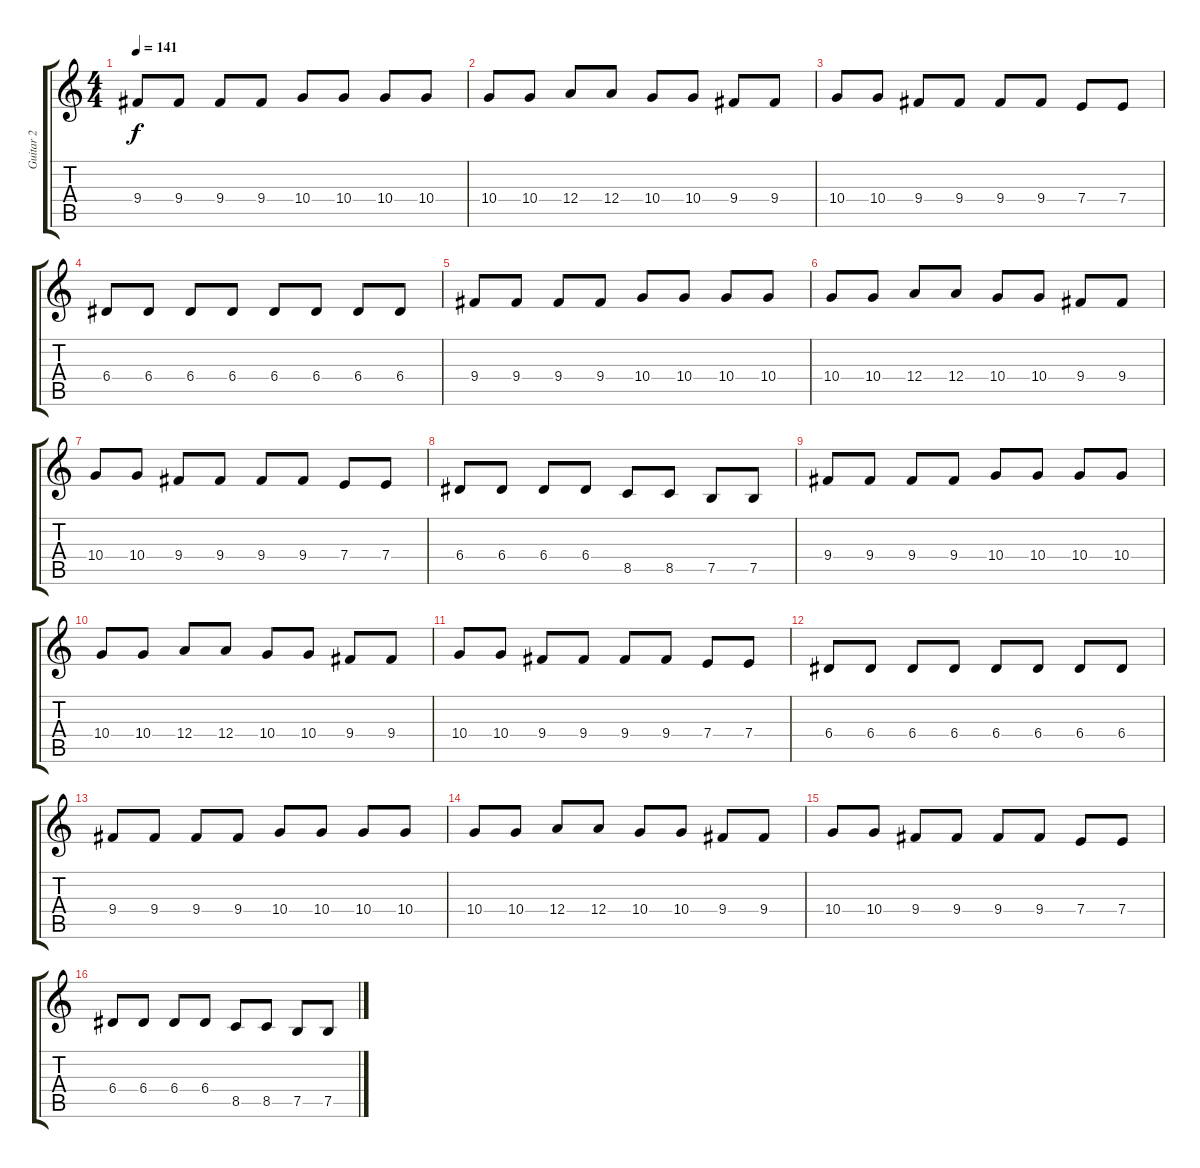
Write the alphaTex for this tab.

\track ("Guitar 2" "Guitar 2") {instrument distortionguitar}
\staff {score tabs}
\tuning (B3 Gb3 D3 A2 E2 B1) {hide}
\ts (4 4)
\tempo 141
\clef g2
\ks c
9.4.8{dy f instrument distortionguitar} 9.4.8 9.4.8 9.4.8 10.4.8 10.4.8 10.4.8 10.4.8 |
10.4.8 10.4.8 12.4.8 12.4.8 10.4.8 10.4.8 9.4.8 9.4.8 |
10.4.8 10.4.8 9.4.8 9.4.8 9.4.8 9.4.8 7.4.8 7.4.8 |
6.4.8 6.4.8 6.4.8 6.4.8 6.4.8 6.4.8 6.4.8 6.4.8 |
9.4.8 9.4.8 9.4.8 9.4.8 10.4.8 10.4.8 10.4.8 10.4.8 |
10.4.8 10.4.8 12.4.8 12.4.8 10.4.8 10.4.8 9.4.8 9.4.8 |
10.4.8 10.4.8 9.4.8 9.4.8 9.4.8 9.4.8 7.4.8 7.4.8 |
6.4.8 6.4.8 6.4.8 6.4.8 8.5.8 8.5.8 7.5.8 7.5.8 |
9.4.8 9.4.8 9.4.8 9.4.8 10.4.8 10.4.8 10.4.8 10.4.8 |
10.4.8 10.4.8 12.4.8 12.4.8 10.4.8 10.4.8 9.4.8 9.4.8 |
10.4.8 10.4.8 9.4.8 9.4.8 9.4.8 9.4.8 7.4.8 7.4.8 |
6.4.8 6.4.8 6.4.8 6.4.8 6.4.8 6.4.8 6.4.8 6.4.8 |
9.4.8 9.4.8 9.4.8 9.4.8 10.4.8 10.4.8 10.4.8 10.4.8 |
10.4.8 10.4.8 12.4.8 12.4.8 10.4.8 10.4.8 9.4.8 9.4.8 |
10.4.8 10.4.8 9.4.8 9.4.8 9.4.8 9.4.8 7.4.8 7.4.8 |
6.4.8 6.4.8 6.4.8 6.4.8 8.5.8 8.5.8 7.5.8 7.5.8
